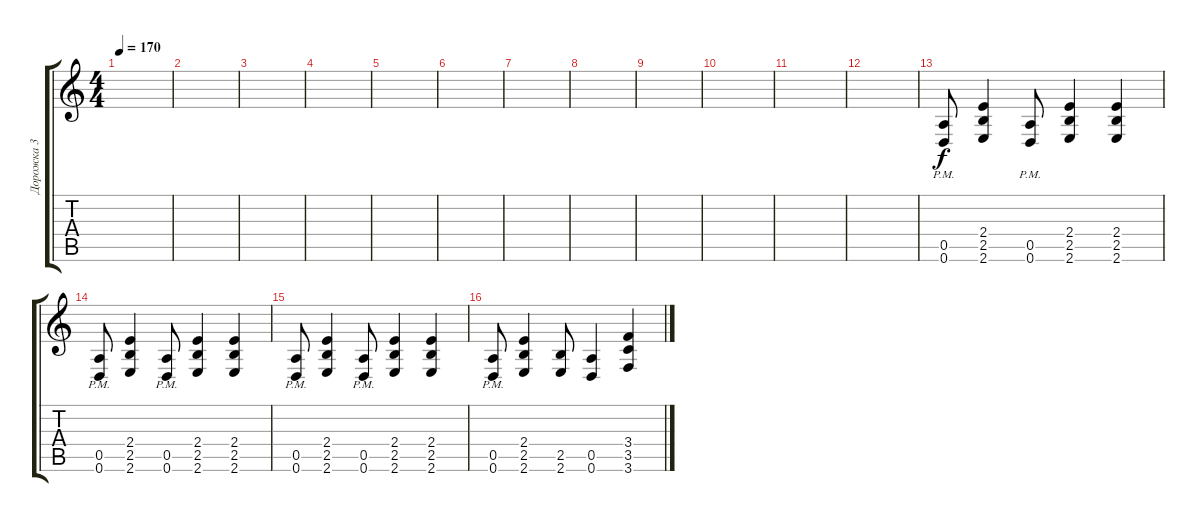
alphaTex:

\track ("Дорожка 3" "Дорожка 3") {instrument overdrivenguitar}
\staff {score tabs}
\tuning (E4 B3 G3 D3 A2 D2) {hide}
\ts (4 4)
\tempo 170
\clef g2
\ks c
|
|
|
|
|
|
|
|
|
|
|
|
(0.5{pm} 0.6{pm}).8 (2.4 2.5 2.6).4 (0.5{pm} 0.6{pm}).8 (2.4 2.5 2.6).4 (2.4 2.5 2.6).4 |
(0.5{pm} 0.6{pm}).8 (2.4 2.5 2.6).4 (0.5{pm} 0.6{pm}).8 (2.4 2.5 2.6).4 (2.4 2.5 2.6).4 |
(0.5{pm} 0.6{pm}).8 (2.4 2.5 2.6).4 (0.5{pm} 0.6{pm}).8 (2.4 2.5 2.6).4 (2.4 2.5 2.6).4 |
(0.5{pm} 0.6{pm}).8 (2.4 2.5 2.6).4 (2.5 2.6).8 (0.5 0.6).4 (3.4 3.5 3.6).4
